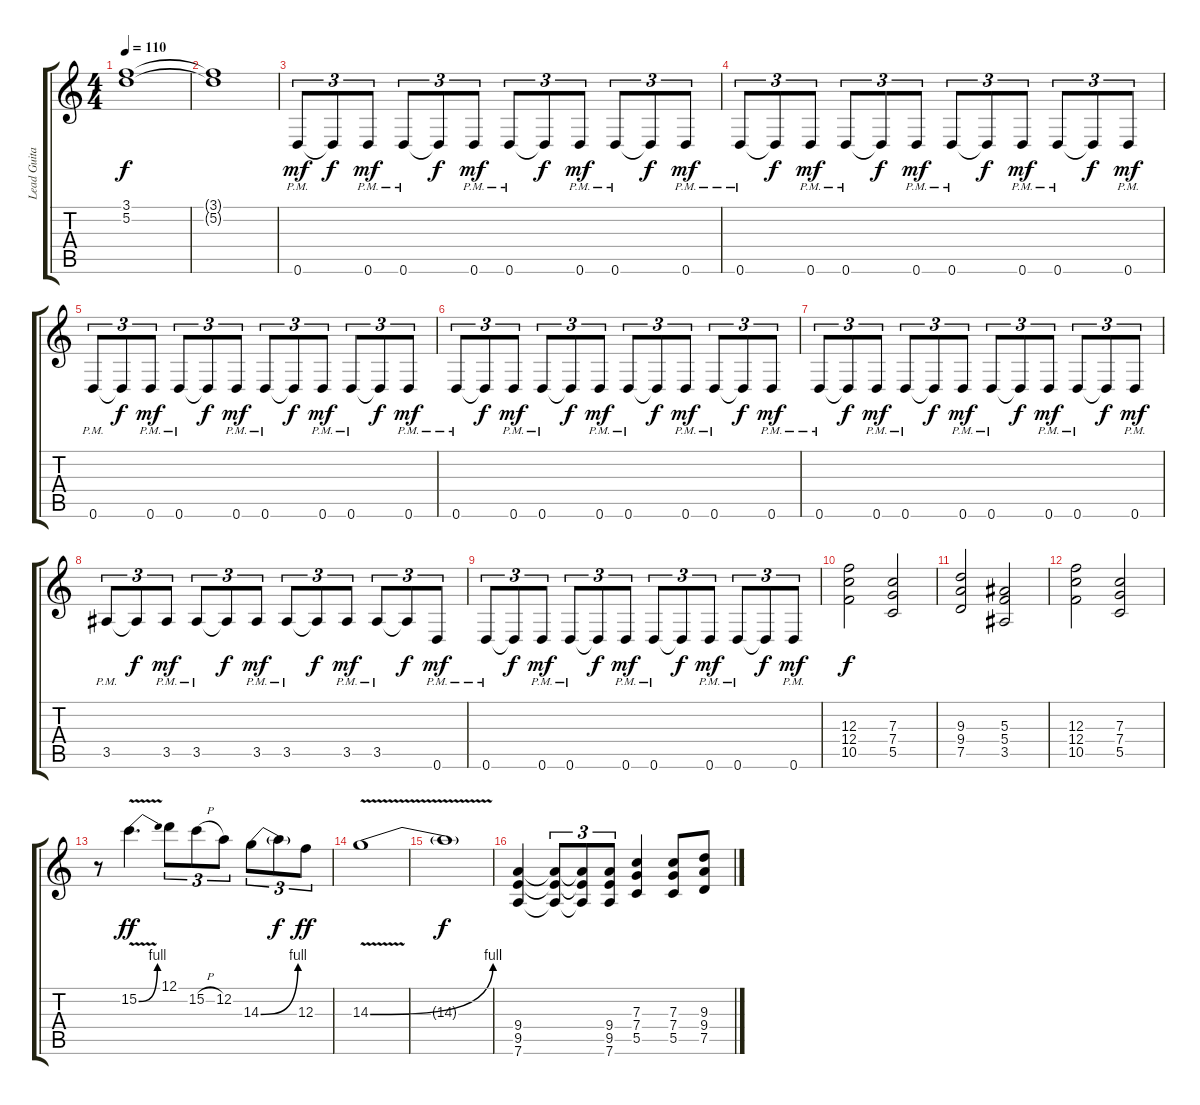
\track ("Lead Guitar" "Lead Guita") {instrument distortionguitar}
\staff {score tabs}
\tuning (D4 A3 F3 C3 G2 D2) {hide}
\ts (4 4)
\tempo 110
\clef g2
\ks c
(3.1{t} 5.2{t}).1{dy f} |
(3.1{t} 5.2{t}).1 |
0.6{pm}.8{tu (3 2) dy mf volume 16} 0.6{t}.8{tu (3 2) dy f} 0.6{pm}.8{tu (3 2) dy mf} 0.6{pm}.8{tu (3 2)} 0.6{t}.8{tu (3 2) dy f} 0.6{pm}.8{tu (3 2) dy mf} 0.6{pm}.8{tu (3 2)} 0.6{t}.8{tu (3 2) dy f} 0.6{pm}.8{tu (3 2) dy mf} 0.6{pm}.8{tu (3 2)} 0.6{t}.8{tu (3 2) dy f} 0.6{pm}.8{tu (3 2) dy mf} |
0.6{pm}.8{tu (3 2)} 0.6{t}.8{tu (3 2) dy f} 0.6{pm}.8{tu (3 2) dy mf} 0.6{pm}.8{tu (3 2)} 0.6{t}.8{tu (3 2) dy f} 0.6{pm}.8{tu (3 2) dy mf} 0.6{pm}.8{tu (3 2)} 0.6{t}.8{tu (3 2) dy f} 0.6{pm}.8{tu (3 2) dy mf} 0.6{pm}.8{tu (3 2)} 0.6{t}.8{tu (3 2) dy f} 0.6{pm}.8{tu (3 2) dy mf} |
0.6{pm}.8{tu (3 2)} 0.6{t}.8{tu (3 2) dy f} 0.6{pm}.8{tu (3 2) dy mf} 0.6{pm}.8{tu (3 2)} 0.6{t}.8{tu (3 2) dy f} 0.6{pm}.8{tu (3 2) dy mf} 0.6{pm}.8{tu (3 2)} 0.6{t}.8{tu (3 2) dy f} 0.6{pm}.8{tu (3 2) dy mf} 0.6{pm}.8{tu (3 2)} 0.6{t}.8{tu (3 2) dy f} 0.6{pm}.8{tu (3 2) dy mf} |
0.6{pm}.8{tu (3 2)} 0.6{t}.8{tu (3 2) dy f} 0.6{pm}.8{tu (3 2) dy mf} 0.6{pm}.8{tu (3 2)} 0.6{t}.8{tu (3 2) dy f} 0.6{pm}.8{tu (3 2) dy mf} 0.6{pm}.8{tu (3 2)} 0.6{t}.8{tu (3 2) dy f} 0.6{pm}.8{tu (3 2) dy mf} 0.6{pm}.8{tu (3 2)} 0.6{t}.8{tu (3 2) dy f} 0.6{pm}.8{tu (3 2) dy mf} |
0.6{pm}.8{tu (3 2)} 0.6{t}.8{tu (3 2) dy f} 0.6{pm}.8{tu (3 2) dy mf} 0.6{pm}.8{tu (3 2)} 0.6{t}.8{tu (3 2) dy f} 0.6{pm}.8{tu (3 2) dy mf} 0.6{pm}.8{tu (3 2)} 0.6{t}.8{tu (3 2) dy f} 0.6{pm}.8{tu (3 2) dy mf} 0.6{pm}.8{tu (3 2)} 0.6{t}.8{tu (3 2) dy f} 0.6{pm}.8{tu (3 2) dy mf} |
3.5{pm}.8{tu (3 2)} 3.5{t}.8{tu (3 2) dy f} 3.5{pm}.8{tu (3 2) dy mf} 3.5{pm}.8{tu (3 2)} 3.5{t}.8{tu (3 2) dy f} 3.5{pm}.8{tu (3 2) dy mf} 3.5{pm}.8{tu (3 2)} 3.5{t}.8{tu (3 2) dy f} 3.5{pm}.8{tu (3 2) dy mf} 3.5{pm}.8{tu (3 2)} 3.5{t}.8{tu (3 2) dy f} 0.6{pm}.8{tu (3 2) dy mf} |
0.6{pm}.8{tu (3 2)} 0.6{t}.8{tu (3 2) dy f} 0.6{pm}.8{tu (3 2) dy mf} 0.6{pm}.8{tu (3 2)} 0.6{t}.8{tu (3 2) dy f} 0.6{pm}.8{tu (3 2) dy mf} 0.6{pm}.8{tu (3 2)} 0.6{t}.8{tu (3 2) dy f} 0.6{pm}.8{tu (3 2) dy mf} 0.6{pm}.8{tu (3 2)} 0.6{t}.8{tu (3 2) dy f} 0.6{pm}.8{tu (3 2) dy mf} |
(12.3 12.4 10.5).2{dy f} (7.3 7.4 5.5).2 |
(9.3 9.4 7.5).2 (5.3 5.4 3.5).2 |
(12.3 12.4 10.5).2 (7.3 7.4 5.5).2 |
r.8 15.2{be (bend 0 0 60 4) v}.4{d dy ff} 12.1.8{tu (3 2)} 15.2{h}.8{tu (3 2)} 12.2.8{tu (3 2)} 14.3{be (bend 0 0 60 4)}.8{tu (3 2)} 14.3{t}.8{tu (3 2) dy f} 12.3.8{tu (3 2) dy ff} |
14.3{be (bend 0 0 60 4) v}.1 |
14.3{t}.1{dy f} |
(9.4 9.5 7.6).4 (9.4{t} 9.5{t} 7.6{t}).8{tu (3 2)} (9.4{t} 9.5{t} 7.6{t}).8{tu (3 2)} (9.4 9.5 7.6).8{tu (3 2)} (7.3 7.4 5.5).4 (7.3 7.4 5.5).8 (9.3 9.4 7.5).8
